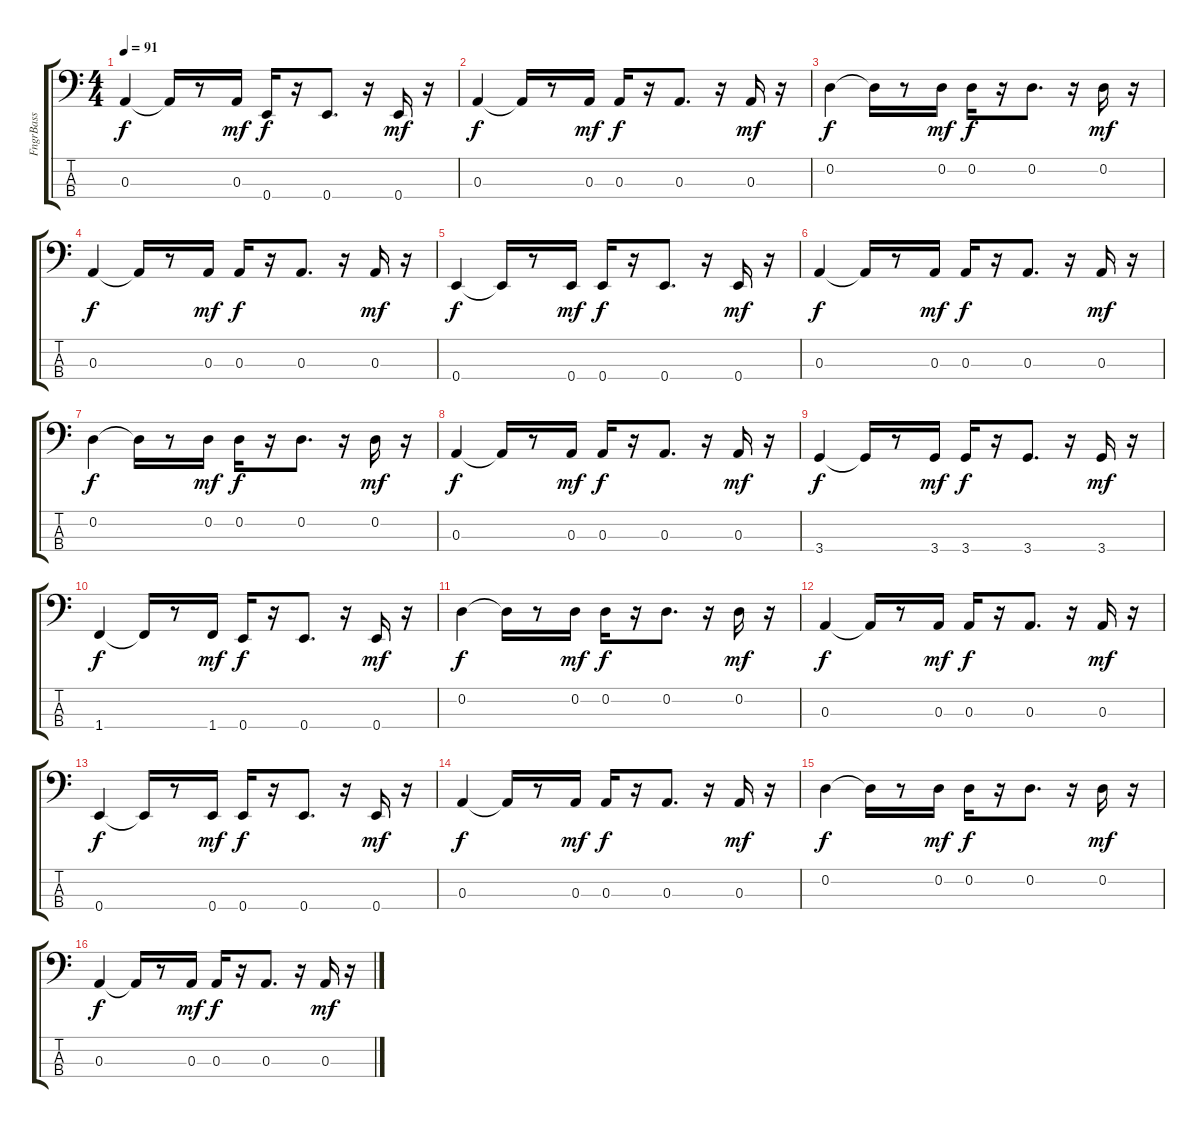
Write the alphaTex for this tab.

\track ("FngrBass" "FngrBass") {instrument electricbassfinger}
\staff {score tabs}
\tuning (G2 D2 A1 E1) {hide}
\ts (4 4)
\tempo 91
\clef f4
\ks c
0.3.4{dy f} 0.3{t}.16 r.8 0.3.16{dy mf} 0.4.16{dy f} r.16 0.4.8{d} r.16 0.4.16{dy mf} r.16 |
0.3.4{dy f} 0.3{t}.16 r.8 0.3.16{dy mf} 0.3.16{dy f} r.16 0.3.8{d} r.16 0.3.16{dy mf} r.16 |
0.2.4{dy f} 0.2{t}.16 r.8 0.2.16{dy mf} 0.2.16{dy f} r.16 0.2.8{d} r.16 0.2.16{dy mf} r.16 |
0.3.4{dy f} 0.3{t}.16 r.8 0.3.16{dy mf} 0.3.16{dy f} r.16 0.3.8{d} r.16 0.3.16{dy mf} r.16 |
0.4.4{dy f} 0.4{t}.16 r.8 0.4.16{dy mf} 0.4.16{dy f} r.16 0.4.8{d} r.16 0.4.16{dy mf} r.16 |
0.3.4{dy f} 0.3{t}.16 r.8 0.3.16{dy mf} 0.3.16{dy f} r.16 0.3.8{d} r.16 0.3.16{dy mf} r.16 |
0.2.4{dy f} 0.2{t}.16 r.8 0.2.16{dy mf} 0.2.16{dy f} r.16 0.2.8{d} r.16 0.2.16{dy mf} r.16 |
0.3.4{dy f} 0.3{t}.16 r.8 0.3.16{dy mf} 0.3.16{dy f} r.16 0.3.8{d} r.16 0.3.16{dy mf} r.16 |
3.4.4{dy f} 3.4{t}.16 r.8 3.4.16{dy mf} 3.4.16{dy f} r.16 3.4.8{d} r.16 3.4.16{dy mf} r.16 |
1.4.4{dy f} 1.4{t}.16 r.8 1.4.16{dy mf} 0.4.16{dy f} r.16 0.4.8{d} r.16 0.4.16{dy mf} r.16 |
0.2.4{dy f} 0.2{t}.16 r.8 0.2.16{dy mf} 0.2.16{dy f} r.16 0.2.8{d} r.16 0.2.16{dy mf} r.16 |
0.3.4{dy f} 0.3{t}.16 r.8 0.3.16{dy mf} 0.3.16{dy f} r.16 0.3.8{d} r.16 0.3.16{dy mf} r.16 |
0.4.4{dy f} 0.4{t}.16 r.8 0.4.16{dy mf} 0.4.16{dy f} r.16 0.4.8{d} r.16 0.4.16{dy mf} r.16 |
0.3.4{dy f} 0.3{t}.16 r.8 0.3.16{dy mf} 0.3.16{dy f} r.16 0.3.8{d} r.16 0.3.16{dy mf} r.16 |
0.2.4{dy f} 0.2{t}.16 r.8 0.2.16{dy mf} 0.2.16{dy f} r.16 0.2.8{d} r.16 0.2.16{dy mf} r.16 |
0.3.4{dy f} 0.3{t}.16 r.8 0.3.16{dy mf} 0.3.16{dy f} r.16 0.3.8{d} r.16 0.3.16{dy mf} r.16
